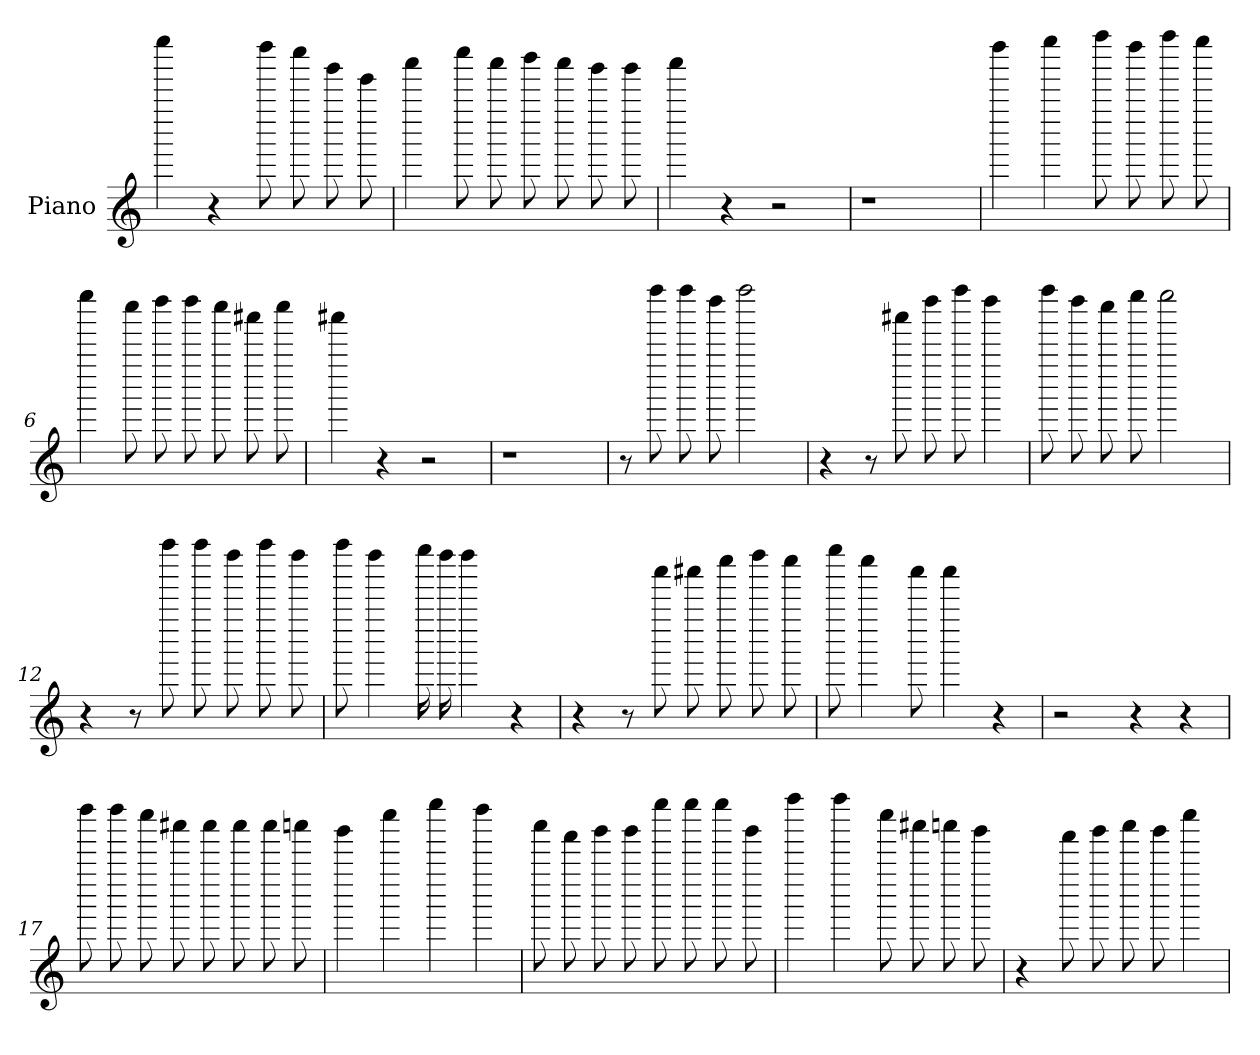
**kern
*part1
*staff1
*I"Piano
*I'Pno.
=1
4eeeeee
4r
8dddddd
8cccccc
8ggggg
8eeeee
=2
4aaaaa
8cccccc
8aaaaa
8bbbbb
8aaaaa
8ggggg
8ggggg
=3
4aaaaa
4r
2r
=4
1r
=5
4dddddd
4eeeeee
8ffffff
8dddddd
8ffffff
8eeeeee
=6
4eeeeee
8cccccc
8dddddd
8dddddd
8cccccc
8aaaaa#
8cccccc
=7
4aaaaa#
4r
2r
=8
1r
=9
8r
8ffffff
8ffffff
8dddddd
2ffffff
=10
4r
8r
8aaaaa#
8dddddd
8ffffff
4dddddd
=11
8ffffff
8dddddd
8cccccc
8eeeeee
2eeeeee
=12
4r
8r
8ffffff
8ffffff
8dddddd
8ffffff
8dddddd
=13
8ffffff
4dddddd
16eeeeee
16dddddd
4dddddd
4r
=14
4r
8r
8aaaaa
8aaaaa#
8cccccc
8dddddd
8cccccc
=15
8eeeeee
4cccccc
8aaaaa
4aaaaa
4r
=16
2r
4r
4r
=17
8dddddd
8dddddd
8cccccc
8aaaaa#
8aaaaa#
8aaaaa#
8aaaaa#
8aaaaa
=18
4ggggg
4cccccc
4eeeeee
4dddddd
=19
8aaaaa
8fffff
8ggggg
8ggggg
8eeeeee
8eeeeee
8eeeeee
8ggggg
=20
4ffffff
4ffffff
8cccccc
8aaaaa#
8aaaaa
8ggggg
=21
4r
8fffff
8ggggg
8aaaaa
8ggggg
4cccccc
=
*-
